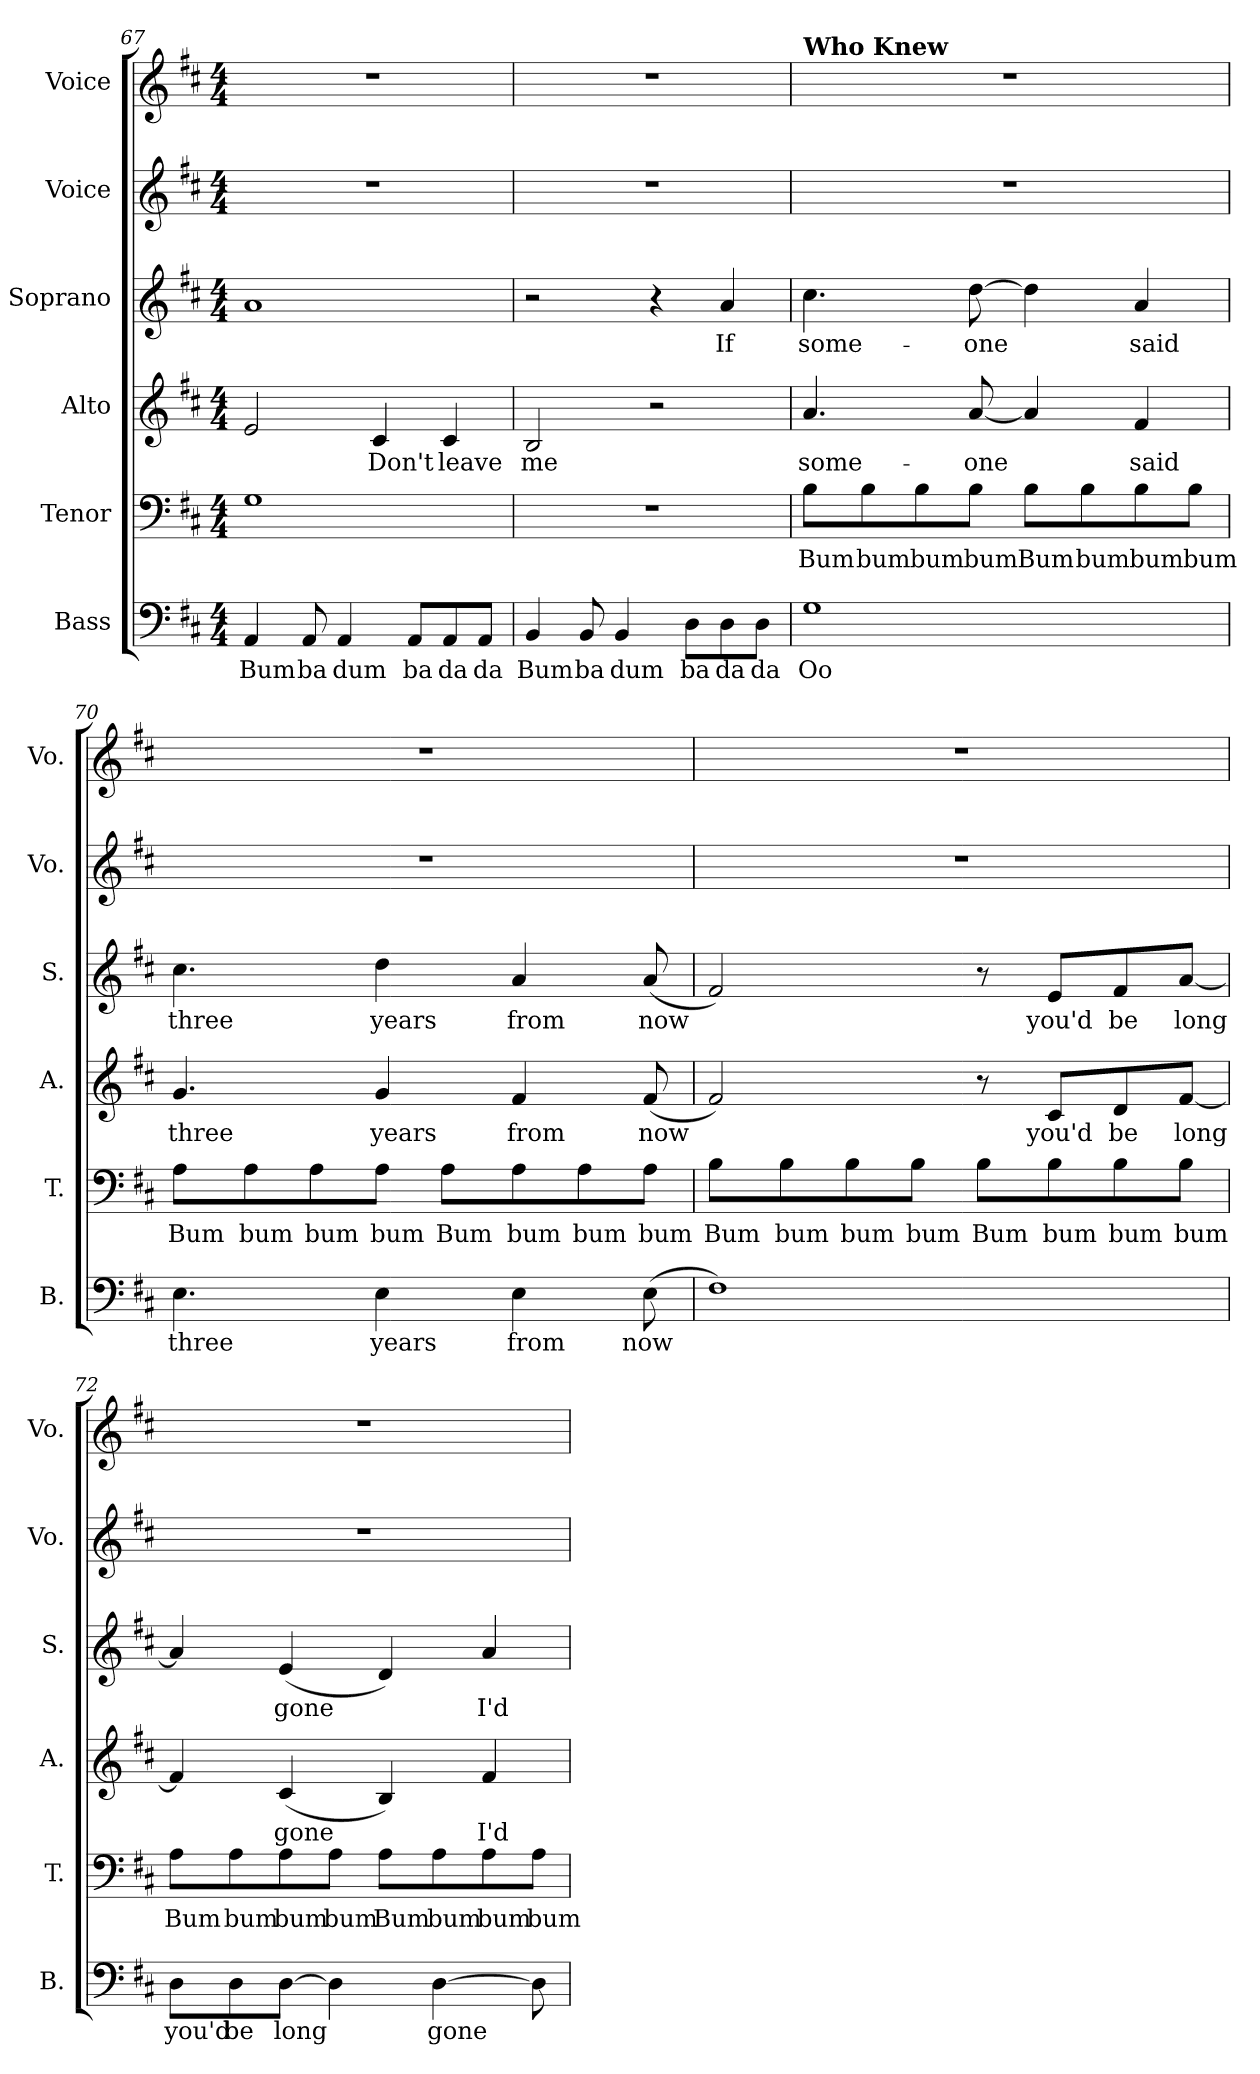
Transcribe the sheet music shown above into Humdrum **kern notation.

**kern	**text	**kern	**text	**kern	**text	**kern	**text	**kern	**kern
*part6	*part6	*part5	*part5	*part4	*part4	*part3	*part3	*part2	*part1
*staff6	*staff6	*staff5	*staff5	*staff4	*staff4	*staff3	*staff3	*staff2	*staff1
*I"Bass	*	*I"Tenor	*	*I"Alto	*	*I"Soprano	*	*I"Voice	*I"Voice
*I'B.	*	*I'T.	*	*I'A.	*	*I'S.	*	*I'Vo.	*I'Vo.
!!LO:LB:g=z
*clefF4	*	*clefF4	*	*clefG2	*	*clefG2	*	*clefG2	*clefG2
*k[f#c#]	*	*k[f#c#]	*	*k[f#c#]	*	*k[f#c#]	*	*k[f#c#]	*k[f#c#]
*M4/4	*	*M4/4	*	*M4/4	*	*M4/4	*	*M4/4	*M4/4
=67	=67	=67	=67	=67	=67	=67	=67	=67	=67
4AA/	Bum	1G	.	2e/	.	1a	.	1r	1r
8AA/	ba	.	.	.	.	.	.	.	.
4AA/	dum	.	.	.	.	.	.	.	.
.	.	.	.	4c#/	Don't	.	.	.	.
8AA/L	ba	.	.	.	.	.	.	.	.
8AA/	da	.	.	4c#/	leave	.	.	.	.
8AA/J	da	.	.	.	.	.	.	.	.
=68	=68	=68	=68	=68	=68	=68	=68	=68	=68
4BB/	Bum	1r	.	2B/	me	2r	.	1r	1r
8BB/	ba	.	.	.	.	.	.	.	.
4BB/	dum	.	.	.	.	.	.	.	.
.	.	.	.	2r	.	4r	.	.	.
8D\L	ba	.	.	.	.	.	.	.	.
8D\	da	.	.	.	.	4a/	If	.	.
8D\J	da	.	.	.	.	.	.	.	.
=69	=69	=69	=69	=69	=69	=69	=69	=69	=69
*	*	*	*	*	*	*	*	*	*MM140
!	!	!	!	!	!	!	!	!	!LO:TX:a:B:t=Who Knew
1G	Oo	8B\L	Bum	4.a/	some-	4.cc#\	some-	1r	1r
.	.	8B\	bum	.	.	.	.	.	.
.	.	8B\	bum	.	.	.	.	.	.
.	.	8B\J	bum	[8a/	-one	[8dd\	-one	.	.
.	.	8B\L	Bum	4a/]	.	4dd\]	.	.	.
.	.	8B\	bum	.	.	.	.	.	.
.	.	8B\	bum	4f#/	said	4a/	said	.	.
.	.	8B\J	bum	.	.	.	.	.	.
!!LO:PB:g=z
=70	=70	=70	=70	=70	=70	=70	=70	=70	=70
4.E\	three	8A\L	Bum	4.g/	three	4.cc#\	three	1r	1r
.	.	8A\	bum	.	.	.	.	.	.
.	.	8A\	bum	.	.	.	.	.	.
4E\	years	8A\J	bum	4g/	years	4dd\	years	.	.
.	.	8A\L	Bum	.	.	.	.	.	.
4E\	from	8A\	bum	4f#/	from	4a/	from	.	.
.	.	8A\	bum	.	.	.	.	.	.
(8E\	now	8A\J	bum	(8f#/	now	(8a/	now	.	.
=71	=71	=71	=71	=71	=71	=71	=71	=71	=71
1F#)	.	8B\L	Bum	2f#/)	.	2f#/)	.	1r	1r
.	.	8B\	bum	.	.	.	.	.	.
.	.	8B\	bum	.	.	.	.	.	.
.	.	8B\J	bum	.	.	.	.	.	.
.	.	8B\L	Bum	8r	.	8r	.	.	.
.	.	8B\	bum	8c#/L	you'd	8e/L	you'd	.	.
.	.	8B\	bum	8d/	be	8f#/	be	.	.
.	.	8B\J	bum	[8f#/J	long	[8a/J	long	.	.
!!LO:LB:g=z
=72	=72	=72	=72	=72	=72	=72	=72	=72	=72
8D\L	you'd	8A\L	Bum	4f#/]	.	4a/]	.	1r	1r
8D\	be	8A\	bum	.	.	.	.	.	.
[8D\J	long	8A\	bum	(4c#/	gone	(4e/	gone	.	.
4D\]	.	8A\J	bum	.	.	.	.	.	.
.	.	8A\L	Bum	4B/)	.	4d/)	.	.	.
[4D\	gone	8A\	bum	.	.	.	.	.	.
.	.	8A\	bum	4f#/	I'd	4a/	I'd	.	.
8D\]	.	8A\J	bum	.	.	.	.	.	.
=	=	=	=	=	=	=	=	=	=
*-	*-	*-	*-	*-	*-	*-	*-	*-	*-
